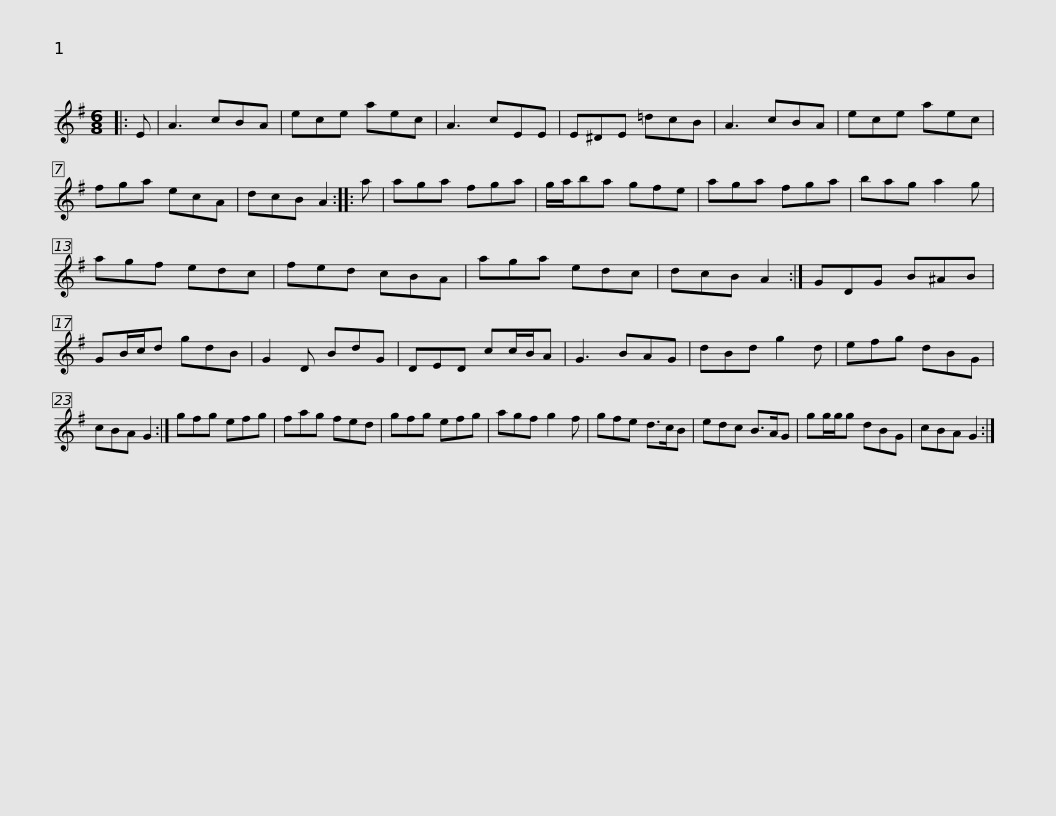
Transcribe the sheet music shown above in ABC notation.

X:1
L:1/8
M:6/8
I:linebreak $
K:G
V:1 treble
V:1
|: E | A3 cBA | ece aec | A3 cEE | E^DE =dcB | %5
 A3 cBA | ece aec | fga ecA |$ dcB A2 :: a | %10
 aga fga | g/a/ba gfe | aga fga | bag a2 g | agf edc |$ %15
 fed cBA | aga edc | dcB A2 :| GDG B^AB | GB/c/d gdB | %20
 G2 D BdG | DED cc/B/A |$ G3 BAG | dBd g2 d | efg dBG | %25
 cBA G2 :| gfg efg | fag fed | gfg efg | agf g2 f |$ %30
 gfe d>cB | edc B>AG | gg/g/g dBG | cBA G2 :| %34
